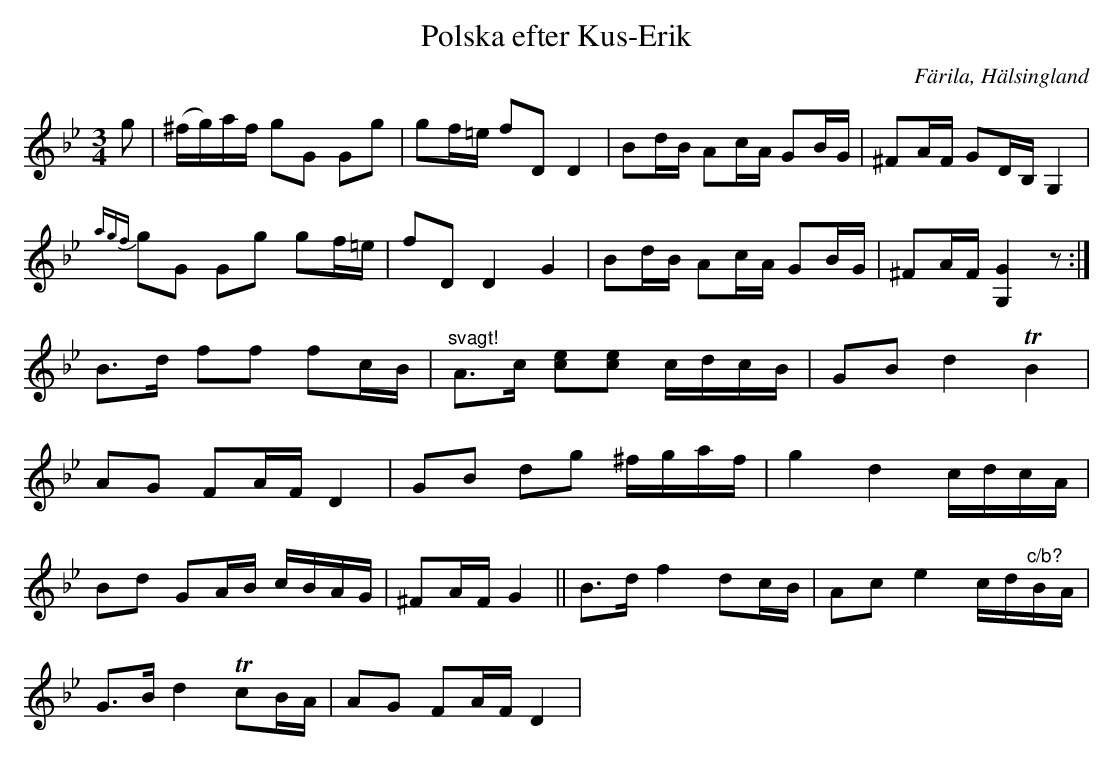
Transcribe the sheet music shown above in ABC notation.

X:1
T: Polska efter Kus-Erik
O: Färila, Hälsingland
M: 3/4
L: 1/16
K: Gm
g2 | (^fg)af g2G2 G2g2 | g2f=e f2D2 D4 | B2dB A2cA G2BG | ^F2AF G2DB, G,4 |
{(3agf}g2G2 G2g2 g2f=e | f2D2 D4 G4 | B2dB A2cA G2BG | ^F2AF [G,G]4 z2 :|
B2>d2 f2f2 f2cB | "^svagt!"A2>c2 [c2e2][e2c2] cdcB | G2B2 d4 TB4 |
A2G2 F2AF D4 | G2B2 d2g2 ^fgaf | g4 d4 cdcA |
B2d2 G2AB cBAG | ^F2AF G4 || B2>d2 f4 d2cB | A2c2 e4 cd"^c/b?"BA |
G2>B2 d4 Tc2BA | A2G2 F2AF D4 |
